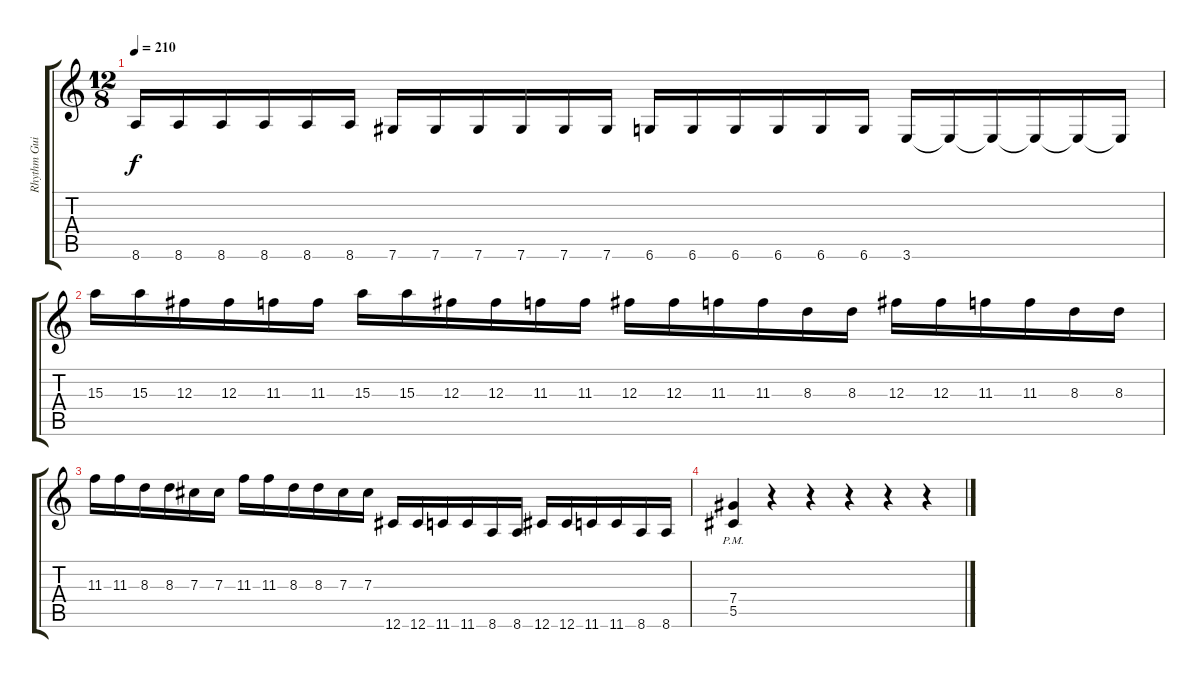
\track ("Rhythm Guitar" "Rhythm Gui") {instrument distortionguitar}
\staff {score tabs}
\tuning (Eb4 Bb3 Gb3 Db3 Ab2 Db2) {hide}
\ts (12 8)
\tempo 210
\clef g2
\ks c
8.6.16{dy f} 8.6.16 8.6.16 8.6.16 8.6.16 8.6.16 7.6.16 7.6.16 7.6.16 7.6.16 7.6.16 7.6.16 6.6.16 6.6.16 6.6.16 6.6.16 6.6.16 6.6.16 3.6.16 3.6{t}.16 3.6{t}.16 3.6{t}.16 3.6{t}.16 3.6{t}.16 |
15.3.16 15.3.16 12.3.16 12.3.16 11.3.16 11.3.16 15.3.16 15.3.16 12.3.16 12.3.16 11.3.16 11.3.16 12.3.16 12.3.16 11.3.16 11.3.16 8.3.16 8.3.16 12.3.16 12.3.16 11.3.16 11.3.16 8.3.16 8.3.16 |
11.3.16 11.3.16 8.3.16 8.3.16 7.3.16 7.3.16 11.3.16 11.3.16 8.3.16 8.3.16 7.3.16 7.3.16 12.6.16 12.6.16 11.6.16 11.6.16 8.6.16 8.6.16 12.6.16 12.6.16 11.6.16 11.6.16 8.6.16 8.6.16 |
(7.4{pm} 5.5{pm}).4 r.4 r.4 r.4 r.4 r.4
